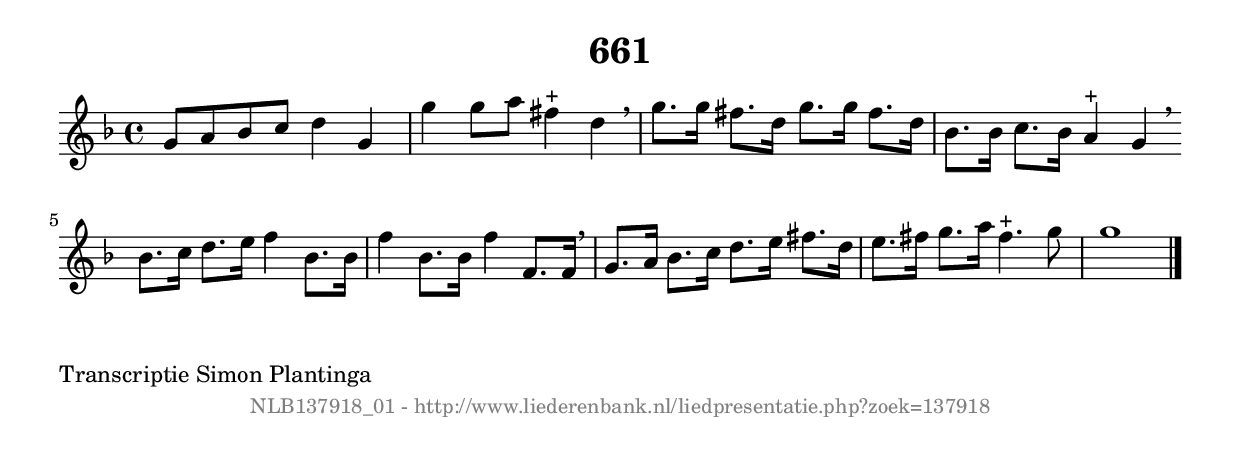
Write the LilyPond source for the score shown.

%
% produced by wce2krn 1.64 (7 June 2014)
%
\version"2.16"
#(append! paper-alist '(("long" . (cons (* 210 mm) (* 2000 mm)))))
#(set-default-paper-size "long")
sb = {\breathe}
mBreak = {\breathe }
bBreak = {\breathe }
x = {\once\override NoteHead #'style = #'cross }
gl=\glissando
itime={\override Staff.TimeSignature #'stencil = ##f }
ficta = {\once\set suggestAccidentals = ##t}
fine = {\once\override Score.RehearsalMark #'self-alignment-X = #1 \mark \markup {\italic{Fine}}}
dc = {\once\override Score.RehearsalMark #'self-alignment-X = #1 \mark \markup {\italic{D.C.}}}
dcf = {\once\override Score.RehearsalMark #'self-alignment-X = #1 \mark \markup {\italic{D.C. al Fine}}}
dcc = {\once\override Score.RehearsalMark #'self-alignment-X = #1 \mark \markup {\italic{D.C. al Coda}}}
ds = {\once\override Score.RehearsalMark #'self-alignment-X = #1 \mark \markup {\italic{D.S.}}}
dsf = {\once\override Score.RehearsalMark #'self-alignment-X = #1 \mark \markup {\italic{D.S. al Fine}}}
dsc = {\once\override Score.RehearsalMark #'self-alignment-X = #1 \mark \markup {\italic{D.S. al Coda}}}
pv = {\set Score.repeatCommands = #'((volta "1"))}
sv = {\set Score.repeatCommands = #'((volta "2"))}
tv = {\set Score.repeatCommands = #'((volta "3"))}
qv = {\set Score.repeatCommands = #'((volta "4"))}
xv = {\set Score.repeatCommands = #'((volta #f))}
\header{ tagline = ""
title = "661"
}
\score {{
\key g \dorian
\relative g'
{
\set melismaBusyProperties = #'()
\time 4/4
\tempo 4=120
\override Score.MetronomeMark #'transparent = ##t
\override Score.RehearsalMark #'break-visibility = #(vector #t #t #f)
g8 a8 bes8 c8 d4 g,4 | g'4 g8 a8 fis4^"+" d4 \sb | g8. g16 fis8. d16 g8. g16 fis8. d16 | bes8. bes16 c8. bes16 a4^"+" g4 \bar ":|:" \bBreak
bes8. c16 d8. e16 f4 bes,8. bes16 | f'4 bes,8. bes16 f'4 f,8. f16 \sb | g8. a16 bes8. c16 d8. e16 fis8. d16 | e8. fis16 g8. a16 fis4.^"+" g8 | g1 \bar "|."
 }}
 \midi { }
 \layout {
            indent = 0.0\cm
}
}
\markup { \wordwrap-string #" 
Transcriptie Simon Plantinga
"}
\markup { \vspace #0 } \markup { \with-color #grey \fill-line { \center-column { \smaller "NLB137918_01 - http://www.liederenbank.nl/liedpresentatie.php?zoek=137918" } } }
